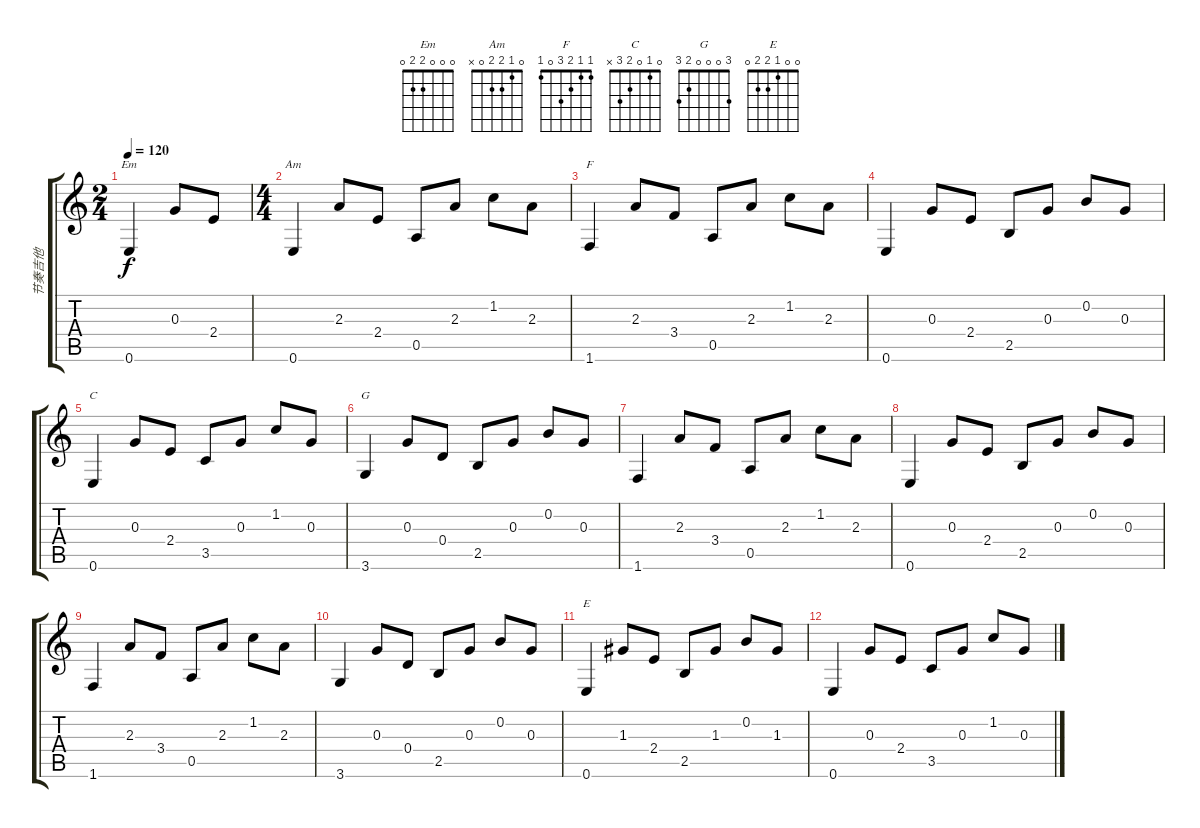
\track ("节奏吉他" "节奏吉他") {instrument acousticguitarsteel}
\staff {score tabs}
\tuning (E4 B3 G3 D3 A2 E2) {hide}
\chord ("Em" 0 0 0 2 2 0)
\chord ("Am" 0 1 2 2 0 x)
\chord ("F" 1 1 2 3 0 1)
\chord ("C" 0 1 0 2 3 x)
\chord ("G" 3 0 0 0 2 3)
\chord ("E" 0 0 1 2 2 0)
\ts (2 4)
\tempo 120
\clef g2
\ks c
0.6.4{ch "Em" dy f} 0.3.8 2.4.8 |
\ts (4 4)
0.6.4{ch "Am"} 2.3.8 2.4.8 0.5.8 2.3.8 1.2.8 2.3.8 |
1.6.4{ch "F"} 2.3.8 3.4.8 0.5.8 2.3.8 1.2.8 2.3.8 |
0.6.4 0.3.8 2.4.8 2.5.8 0.3.8 0.2.8 0.3.8 |
0.6.4{ch "C"} 0.3.8 2.4.8 3.5.8 0.3.8 1.2.8 0.3.8 |
3.6.4{ch "G"} 0.3.8 0.4.8 2.5.8 0.3.8 0.2.8 0.3.8 |
1.6.4 2.3.8 3.4.8 0.5.8 2.3.8 1.2.8 2.3.8 |
0.6.4 0.3.8 2.4.8 2.5.8 0.3.8 0.2.8 0.3.8 |
1.6.4 2.3.8 3.4.8 0.5.8 2.3.8 1.2.8 2.3.8 |
3.6.4 0.3.8 0.4.8 2.5.8 0.3.8 0.2.8 0.3.8 |
0.6.4{ch "E"} 1.3.8 2.4.8 2.5.8 1.3.8 0.2.8 1.3.8 |
0.6.4 0.3.8 2.4.8 3.5.8 0.3.8 1.2.8 0.3.8
